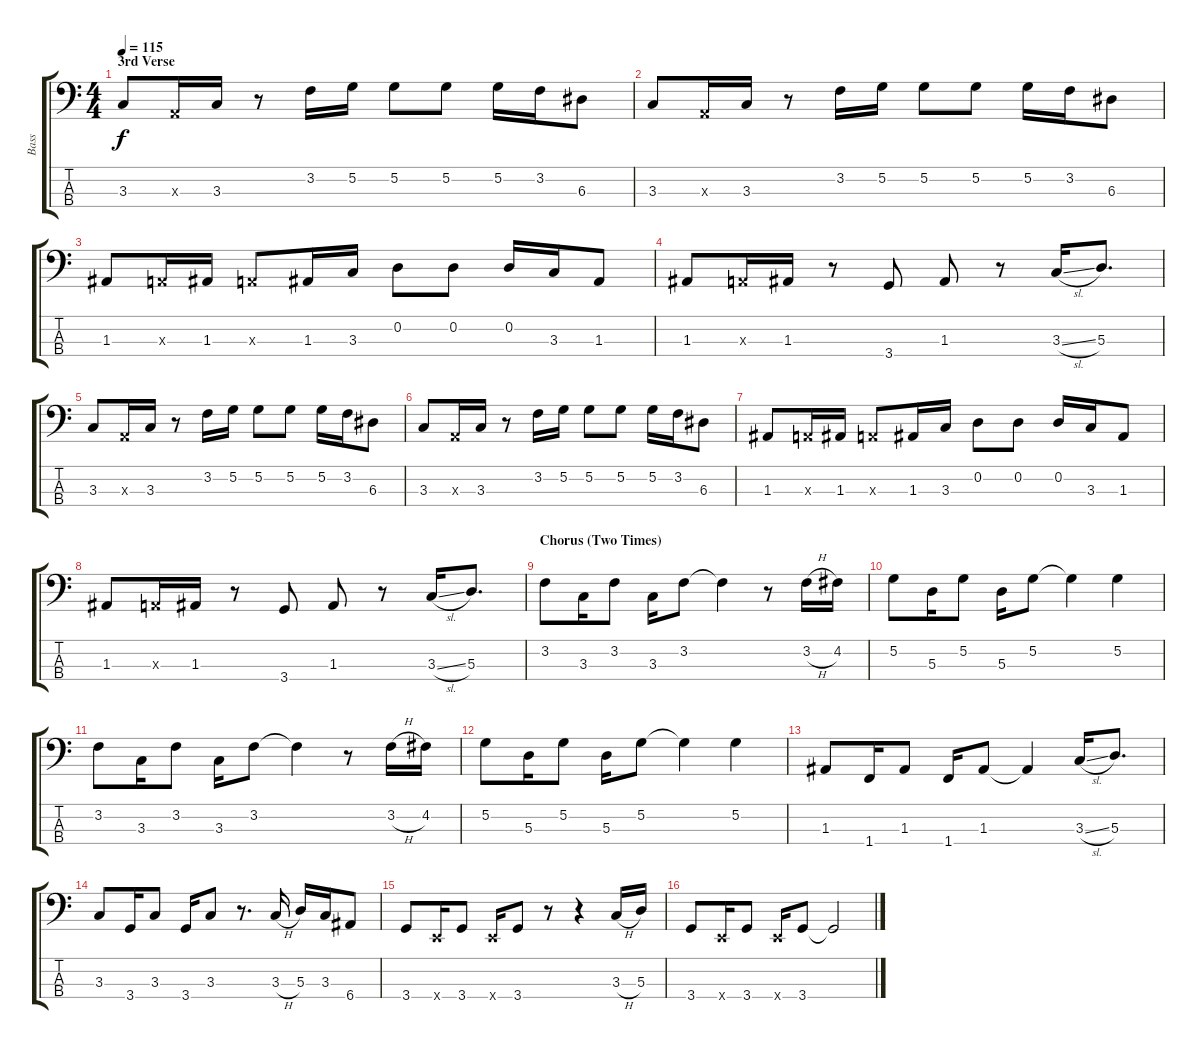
\track ("Bass" "Bass") {instrument electricbassfinger}
\staff {score tabs}
\tuning (G2 D2 A1 E1) {hide}
\ts (4 4)
\section ("" "3rd Verse")
\tempo 115
\clef f4
\ks c
3.3.8{dy f} 0.3{x}.16 3.3.16 r.8 3.2.16 5.2.16 5.2.8 5.2.8 5.2.16 3.2.16 6.3.8 |
3.3.8 0.3{x}.16 3.3.16 r.8 3.2.16 5.2.16 5.2.8 5.2.8 5.2.16 3.2.16 6.3.8 |
1.3.8 0.3{x}.16 1.3.16 0.3{x}.8 1.3.16 3.3.16 0.2.8 0.2.8 0.2.16 3.3.16 1.3.8 |
1.3.8 0.3{x}.16 1.3.16 r.8 3.4.8 1.3.8 r.8 3.3{sl}.16 5.3.8{d} |
3.3.8 0.3{x}.16 3.3.16 r.8 3.2.16 5.2.16 5.2.8 5.2.8 5.2.16 3.2.16 6.3.8 |
3.3.8 0.3{x}.16 3.3.16 r.8 3.2.16 5.2.16 5.2.8 5.2.8 5.2.16 3.2.16 6.3.8 |
1.3.8 0.3{x}.16 1.3.16 0.3{x}.8 1.3.16 3.3.16 0.2.8 0.2.8 0.2.16 3.3.16 1.3.8 |
1.3.8 0.3{x}.16 1.3.16 r.8 3.4.8 1.3.8 r.8 3.3{sl}.16 5.3.8{d} |
\section ("" "Chorus (Two Times)")
3.2.8 3.3.16 3.2.8 3.3.16 3.2.8 3.2{t}.4 r.8 3.2{h}.16 4.2.16 |
5.2.8 5.3.16 5.2.8 5.3.16 5.2.8 5.2{t}.4 5.2.4 |
3.2.8 3.3.16 3.2.8 3.3.16 3.2.8 3.2{t}.4 r.8 3.2{h}.16 4.2.16 |
5.2.8 5.3.16 5.2.8 5.3.16 5.2.8 5.2{t}.4 5.2.4 |
1.3.8 1.4.16 1.3.8 1.4.16 1.3.8 1.3{t}.4 3.3{sl}.16 5.3.8{d} |
3.3.8 3.4.16 3.3.8 3.4.16 3.3.8 r.8{d} 3.3{h}.16 5.3.16 3.3.16 6.4.8 |
3.4.8 0.4{x}.16 3.4.8 0.4{x}.16 3.4.8 r.8 r.4 3.3{h}.16 5.3.16 |
3.4.8 0.4{x}.16 3.4.8 0.4{x}.16 3.4.8 3.4{t}.2
